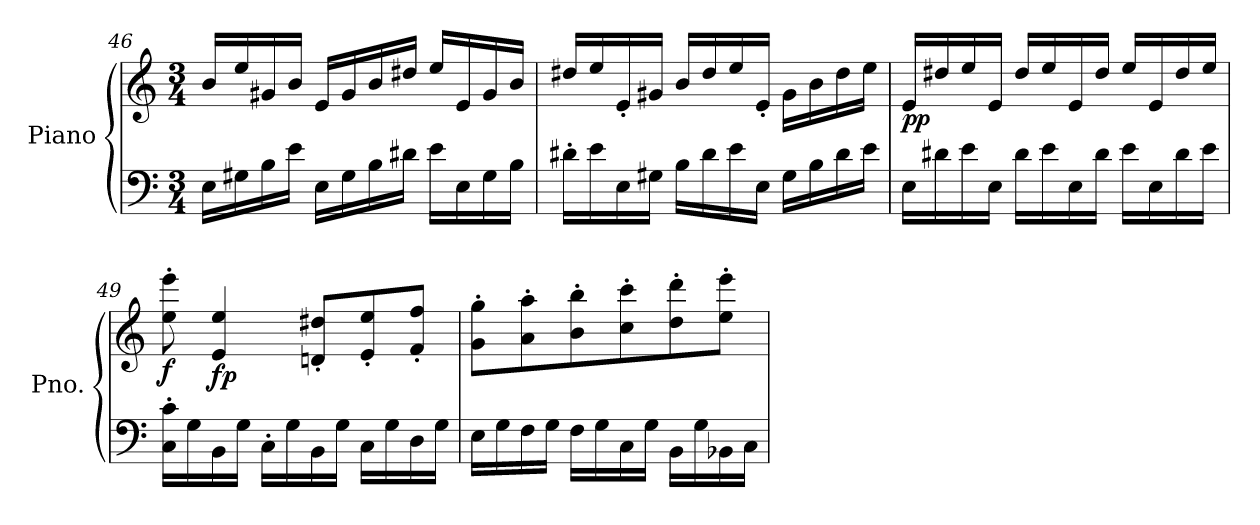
**kern	**kern	**dynam
*part1	*part1	*part1
*staff2	*staff1	*staff1/2
*I"Piano	*	*
*I'Pno.	*	*
*clefF4	*clefG2	*
*k[]	*k[]	*
*M3/4	*M3/4	*
=46	=46	=46
16E\LL	16b/LL	.
16G#X\	16ee/	.
16B\	16g#X/	.
16e\JJ	16b/JJ	.
16E\LL	16e/LL	.
16G#\	16g#/	.
16B\	16b/	.
16d#X\JJ	16dd#X/JJ	.
16e\LL	16ee/LL	.
16E\	16e/	.
16G#\	16g#/	.
16B\JJ	16b/JJ	.
=47	=47	=47
16d#X'\LL	16dd#X/LL	.
16e\	16ee/	.
16E\	16e'/	.
16G#X\JJ	16g#X/JJ	.
16B\LL	16b/LL	.
16d#\	16dd#/	.
16e\	16ee/	.
16E\JJ	16e'/JJ	.
16G#\LL	16g#\LL	.
16B\	16b\	.
16d#\	16dd#\	.
16e\JJ	16ee\JJ	.
=48	=48	=48
!	!	!LO:DY:b
16E\LL	16e/LL	pp
16d#X\	16dd#X/	.
16e\	16ee/	.
16E\JJ	16e/JJ	.
16d#\LL	16dd#/LL	.
16e\	16ee/	.
16E\	16e/	.
16d#\JJ	16dd#/JJ	.
16e\LL	16ee/LL	.
16E\	16e/	.
16d#\	16dd#/	.
16e\JJ	16ee/JJ	.
!!LO:LB:g=z
=49	=49	=49
!	!	!LO:DY:b
16C\' 16c\'LL	8ee\' 8eee\'	f
16G\	.	.
!	!	!LO:DY:b
16BB\	4e/ 4ee/	fp
16G\JJ	.	.
16C'\LL	.	.
16G\	.	.
16BB\	8dn/' 8dd#X/'L	.
16G\JJ	.	.
16C\LL	8e/' 8ee/'	.
16G\	.	.
16D\	8f/' 8ff/'J	.
16G\JJ	.	.
=50	=50	=50
16E\LL	8g\' 8gg\'L	.
16G\	.	.
16F\	8a\' 8aa\'	.
16G\JJ	.	.
16F\LL	8b\' 8bb\'	.
16G\	.	.
16C\	8cc\' 8ccc\'	.
16G\JJ	.	.
16BB\LL	8dd\' 8ddd\'	.
16G\	.	.
16BB-X\	8ee\' 8eee\'J	.
16C\JJ	.	.
=	=	=
*-	*-	*-
